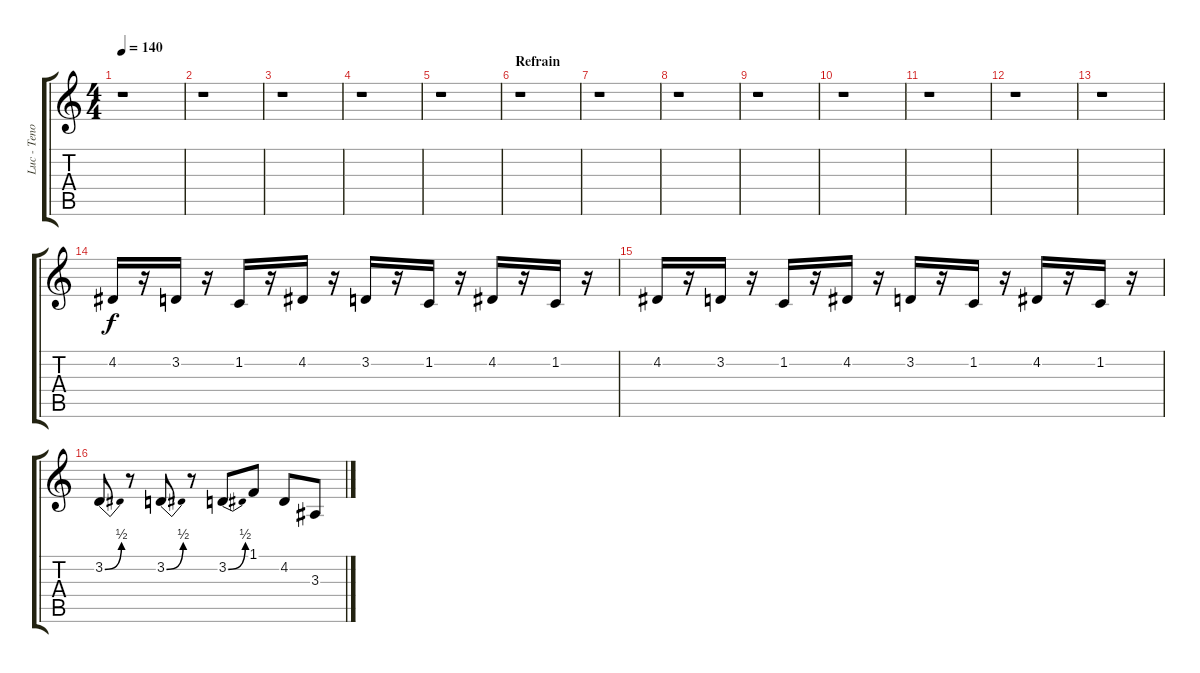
\track ("Luc - Tenor Sax" "Luc - Teno") {instrument tenorsax}
\staff {score tabs}
\tuning (E4 B3 G3 D3 A2 E2) {hide}
\ts (4 4)
\tempo 140
\clef g2
\ks c
r.1{dy f} |
r.1 |
r.1 |
r.1 |
r.1 |
\section ("" "Refrain")
r.1 |
r.1 |
r.1 |
r.1 |
r.1 |
r.1 |
r.1 |
r.1 |
4.2.16 r.16 3.2.16 r.16 1.2.16 r.16 4.2.16 r.16 3.2.16 r.16 1.2.16 r.16 4.2.16 r.16 1.2.16 r.16 |
4.2.16 r.16 3.2.16 r.16 1.2.16 r.16 4.2.16 r.16 3.2.16 r.16 1.2.16 r.16 4.2.16 r.16 1.2.16 r.16 |
3.2{be (bend 0 0 60 2)}.8 r.8 3.2{be (bend 0 0 60 2)}.8 r.8 3.2{be (bend 0 0 60 2)}.8 1.1.8 4.2.8 3.3.8
